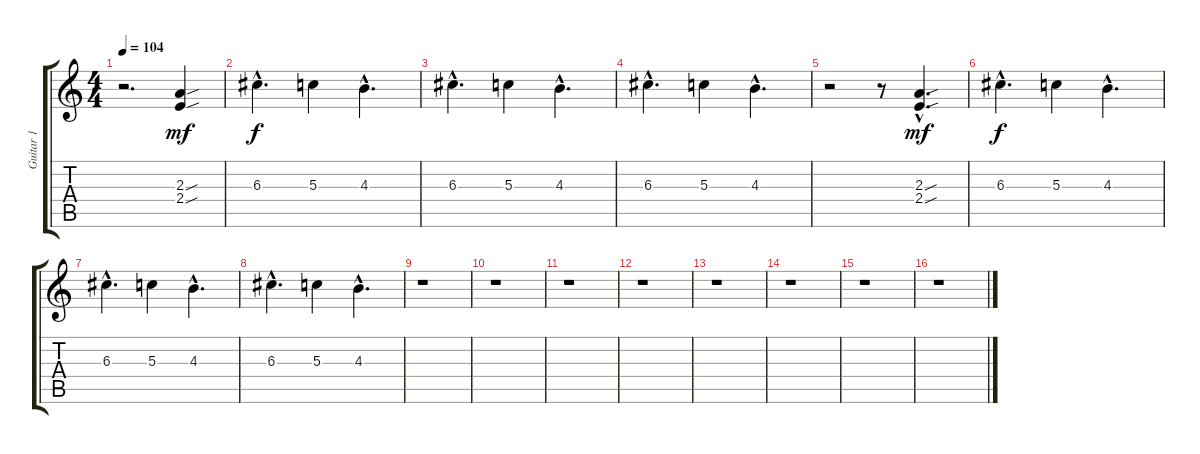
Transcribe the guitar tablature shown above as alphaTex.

\track ("Guitar 1" "Guitar 1") {instrument distortionguitar}
\staff {score tabs}
\tuning (E4 B3 G3 D3 A2 D2) {hide}
\ts (4 4)
\tempo 104
\clef g2
\ks c
r.2{d dy mf instrument distortionguitar} (2.3{sou} 2.4{sou}).4 |
6.3{hac}.4{d dy f} 5.3.4 4.3{hac}.4{d} |
6.3{hac}.4{d} 5.3.4 4.3{hac}.4{d} |
6.3{hac}.4{d} 5.3.4 4.3{hac}.4{d} |
r.2 r.8 (2.3{sou hac} 2.4{sou hac}).4{d dy mf} |
6.3{hac}.4{d dy f} 5.3.4 4.3{hac}.4{d} |
6.3{hac}.4{d} 5.3.4 4.3{hac}.4{d} |
6.3{hac}.4{d} 5.3.4 4.3{hac}.4{d} |
r.1 |
r.1 |
r.1 |
r.1 |
r.1 |
r.1 |
r.1 |
r.1
